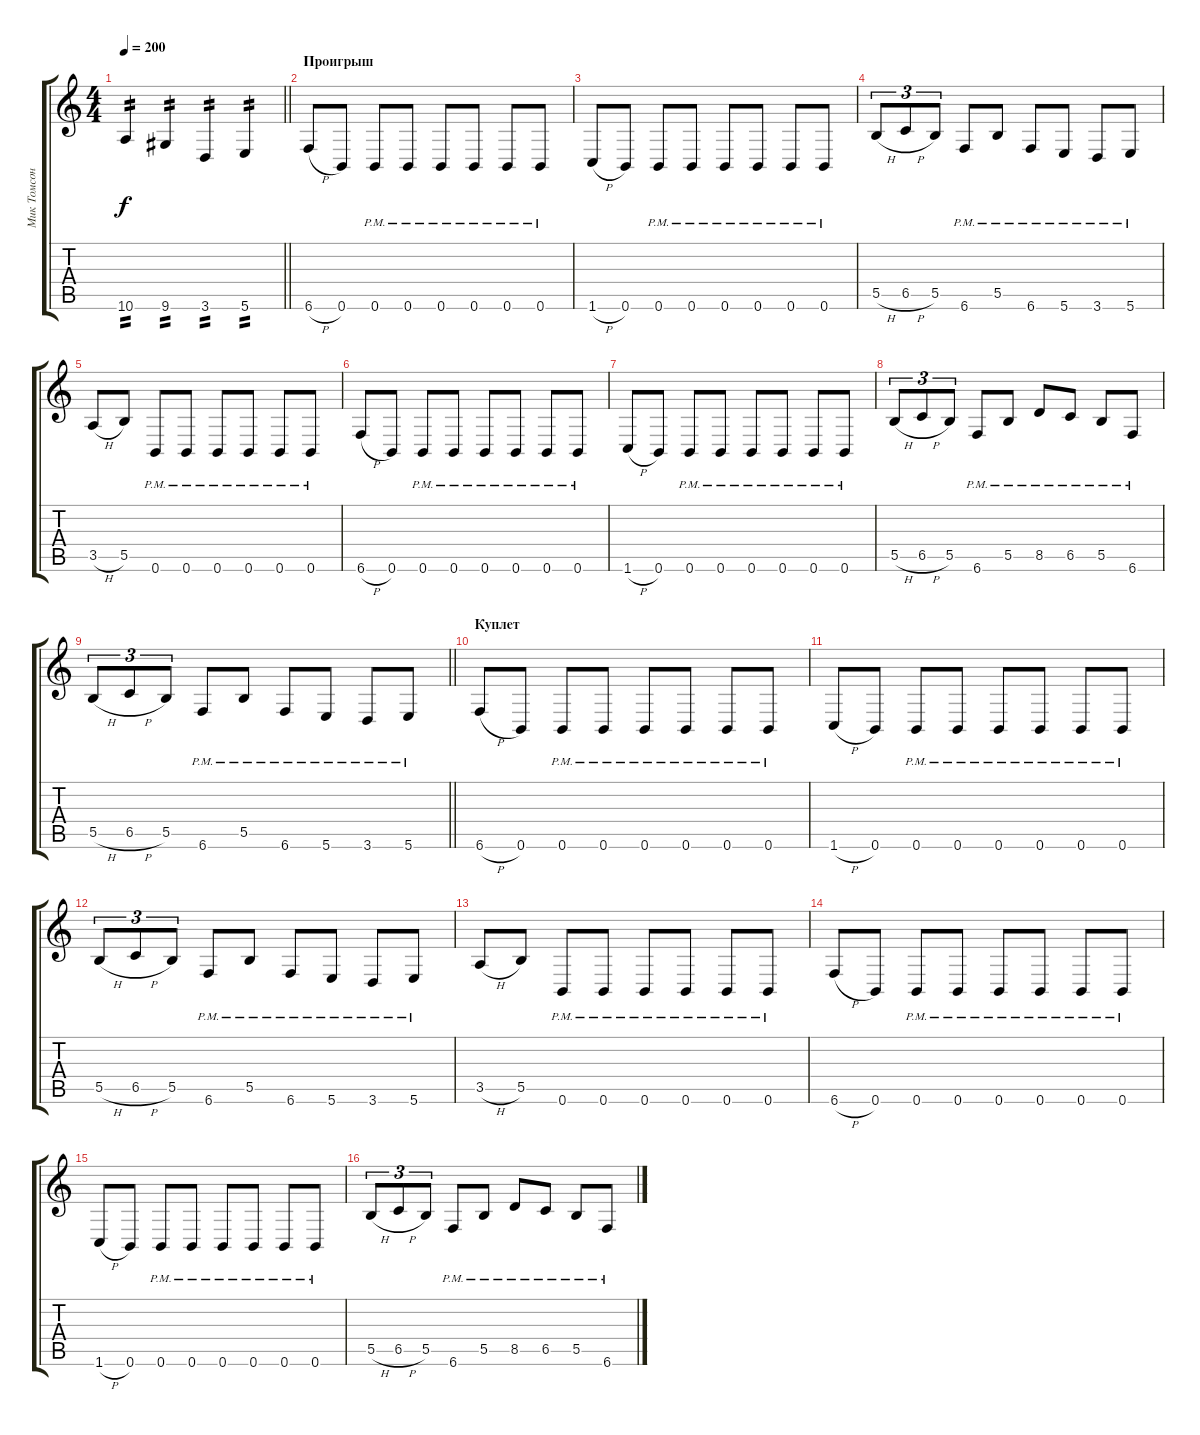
\track ("Мик Томсон" "Мик Томсон") {instrument distortionguitar}
\staff {score tabs}
\tuning (Db4 Ab3 E3 B2 Gb2 B1) {hide}
\ts (4 4)
\tempo 200
\clef g2
\barLineRight lightlight
\ks c
10.6.4{tp 2 dy f} 9.6.4{tp 2} 3.6.4{tp 2} 5.6.4{tp 2} |
\section ("" "Проигрыш")
6.6{h}.8 0.6.8 0.6{pm}.8 0.6{pm}.8 0.6{pm}.8 0.6{pm}.8 0.6{pm}.8 0.6{pm}.8 |
1.6{h}.8 0.6.8 0.6{pm}.8 0.6{pm}.8 0.6{pm}.8 0.6{pm}.8 0.6{pm}.8 0.6{pm}.8 |
5.5{h}.8{tu (3 2)} 6.5{h}.8{tu (3 2)} 5.5.8{tu (3 2)} 6.6{pm}.8 5.5{pm}.8 6.6{pm}.8 5.6{pm}.8 3.6{pm}.8 5.6{pm}.8 |
3.5{h}.8 5.5.8 0.6{pm}.8 0.6{pm}.8 0.6{pm}.8 0.6{pm}.8 0.6{pm}.8 0.6{pm}.8 |
6.6{h}.8 0.6.8 0.6{pm}.8 0.6{pm}.8 0.6{pm}.8 0.6{pm}.8 0.6{pm}.8 0.6{pm}.8 |
1.6{h}.8 0.6.8 0.6{pm}.8 0.6{pm}.8 0.6{pm}.8 0.6{pm}.8 0.6{pm}.8 0.6{pm}.8 |
5.5{h}.8{tu (3 2)} 6.5{h}.8{tu (3 2)} 5.5.8{tu (3 2)} 6.6{pm}.8 5.5{pm}.8 8.5{pm}.8 6.5{pm}.8 5.5{pm}.8 6.6{pm}.8 |
\barLineRight lightlight
5.5{h}.8{tu (3 2)} 6.5{h}.8{tu (3 2)} 5.5.8{tu (3 2)} 6.6{pm}.8 5.5{pm}.8 6.6{pm}.8 5.6{pm}.8 3.6{pm}.8 5.6{pm}.8 |
\section ("" "Куплет")
6.6{h}.8 0.6.8 0.6{pm}.8 0.6{pm}.8 0.6{pm}.8 0.6{pm}.8 0.6{pm}.8 0.6{pm}.8 |
1.6{h}.8 0.6.8 0.6{pm}.8 0.6{pm}.8 0.6{pm}.8 0.6{pm}.8 0.6{pm}.8 0.6{pm}.8 |
5.5{h}.8{tu (3 2)} 6.5{h}.8{tu (3 2)} 5.5.8{tu (3 2)} 6.6{pm}.8 5.5{pm}.8 6.6{pm}.8 5.6{pm}.8 3.6{pm}.8 5.6{pm}.8 |
3.5{h}.8 5.5.8 0.6{pm}.8 0.6{pm}.8 0.6{pm}.8 0.6{pm}.8 0.6{pm}.8 0.6{pm}.8 |
6.6{h}.8 0.6.8 0.6{pm}.8 0.6{pm}.8 0.6{pm}.8 0.6{pm}.8 0.6{pm}.8 0.6{pm}.8 |
1.6{h}.8 0.6.8 0.6{pm}.8 0.6{pm}.8 0.6{pm}.8 0.6{pm}.8 0.6{pm}.8 0.6{pm}.8 |
5.5{h}.8{tu (3 2)} 6.5{h}.8{tu (3 2)} 5.5.8{tu (3 2)} 6.6{pm}.8 5.5{pm}.8 8.5{pm}.8 6.5{pm}.8 5.5{pm}.8 6.6{pm}.8
